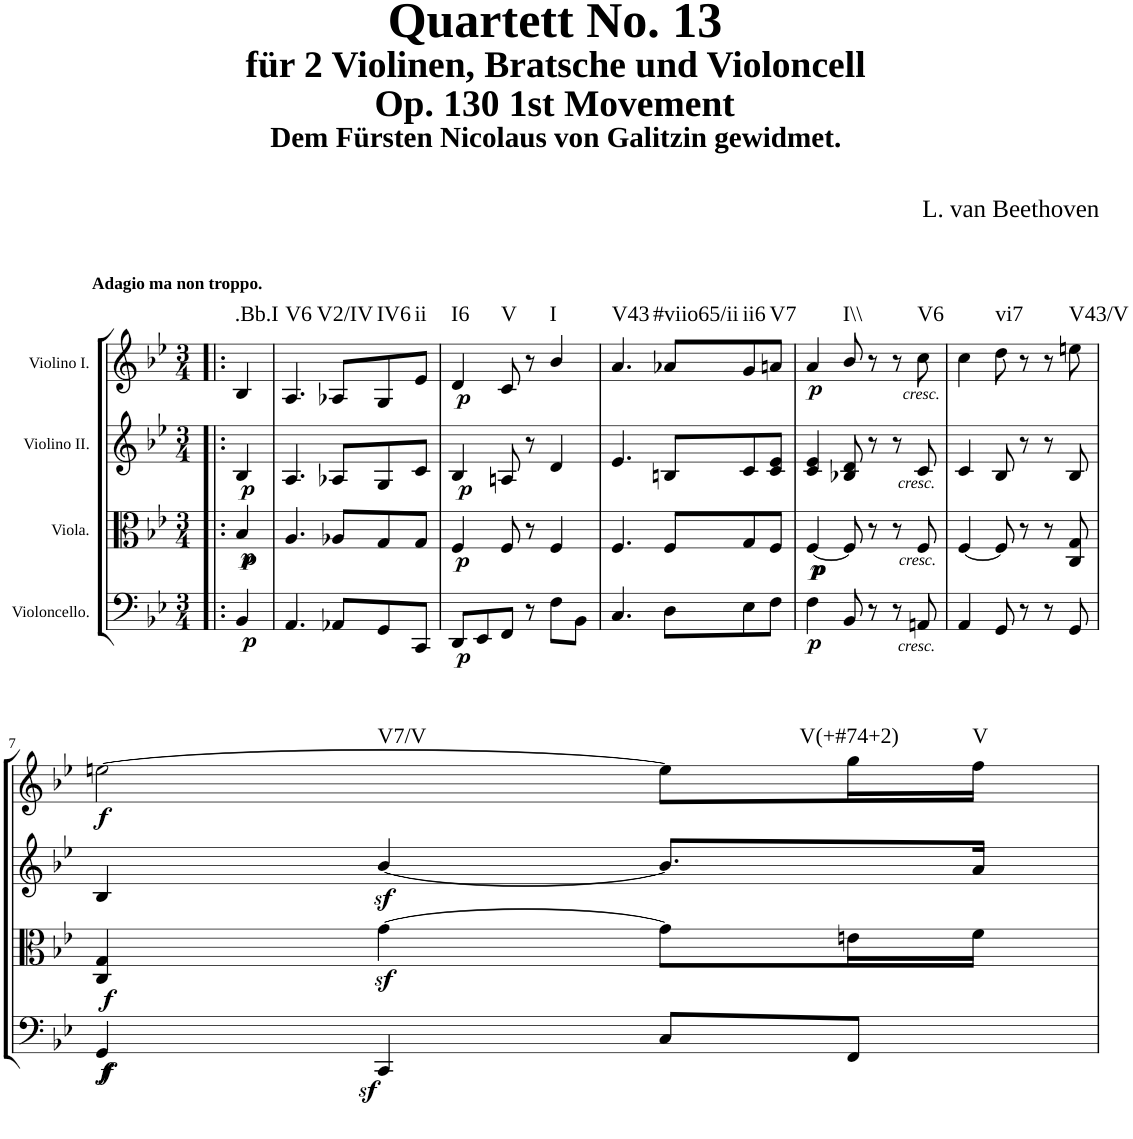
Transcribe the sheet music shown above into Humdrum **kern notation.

**kern	**dynam	**kern	**dynam	**kern	**dynam	**kern	**dynam	**harte
*part4	*part4	*part3	*part3	*part2	*part2	*part1	*part1	*part1
*staff4	*staff4	*staff3	*staff3	*staff2	*staff2	*staff1	*staff1	*
*I"Violoncello.	*	*I"Viola.	*	*I"Violino II.	*	*I"Violino I.	*	*
*I'Vc	*	*I'Vla	*	*I'Vln	*	*I'Vln	*	*
*clefF4	*	*clefC3	*	*clefG2	*	*clefG2	*	*
*k[b-e-]	*	*k[b-e-]	*	*k[b-e-]	*	*k[b-e-]	*	*
*B-:	*	*B-:	*	*B-:	*	*B-:	*	*
*M3/4	*	*M3/4	*	*M3/4	*	*M3/4	*	*
=1!|:	=1!|:	=1!|:	=1!|:	=1!|:	=1!|:	=1!|:	=1!|:	=1!|:
!	!	!	!	!	!	!LO:TX:a:B:t=Adagio ma non troppo.	!	!
!	!LO:DY:b	!	!LO:DY:b	!	!	!	!	!
!	!	!	!LO:DY:n=1:b	!	!LO:DY:b	!	!	!LO:H:kt=.Bb.I
4BB-/	p	4B-/	p p	4B-/	p	4B-/	.	N
=2	=2	=2	=2	=2	=2	=2	=2	=2
!	!	!	!	!	!	!	!	!LO:H:kt=V6
4.AA/	.	4.A/	.	4.A/	.	4.A/	.	N
!	!	!	!	!	!	!	!	!LO:H:kt=V2/IV
8AA-X/L	.	8A-X/L	.	8A-X/L	.	8A-X/L	.	N
!	!	!	!	!	!	!	!	!LO:H:kt=IV6
8GG/	.	8G/	.	8G/	.	8G/	.	N
!	!	!	!	!	!	!	!	!LO:H:kt=ii
8CC/J	.	8G/J	.	8c/J	.	8e-/J	.	N
=3	=3	=3	=3	=3	=3	=3	=3	=3
!	!LO:DY:b	!	!LO:DY:b	!	!LO:DY:b	!	!LO:DY:b	!LO:H:kt=I6
8DD/L	p	4F/	p	4B-/	p	4d/	p	N
8EE-/	.	.	.	.	.	.	.	.
!	!	!	!	!	!	!	!	!LO:H:kt=V
8FF/J	.	8F/	.	8An/	.	8c/	.	N
8r	.	8r	.	8r	.	8r	.	.
!	!	!	!	!	!	!	!	!LO:H:kt=I
8F\L	.	4F/	.	4d/	.	4b-/	.	N
8BB-\J	.	.	.	.	.	.	.	.
=4	=4	=4	=4	=4	=4	=4	=4	=4
!	!	!	!	!	!	!	!	!LO:H:kt=V43
4.C/	.	4.F/	.	4.e-/	.	4.a/	.	N
!	!	!	!	!	!	!	!	!LO:H:kt=#viio65/ii
8D\L	.	8F/L	.	8Bn/L	.	8a-X/L	.	N
!	!	!	!	!	!	!	!	!LO:H:kt=ii6
8E-\	.	8G/	.	8c/	.	8g/	.	N
!	!	!	!	!	!	!	!	!LO:H:kt=V7
8F\J	.	8F/J	.	8c/ 8e-/J	.	8an/J	.	N
=5	=5	=5	=5	=5	=5	=5	=5	=5
!	!LO:DY:b	!	!LO:DY:b	!	!	!	!	!
!	!	!	!LO:DY:n=1:b	!	!	!	!LO:DY:b	!
4F\	p	[4F/	p p	4c/ 4e-/	.	4a/	p	.
!	!	!	!	!	!	!	!	!LO:H:kt=I\\
8BB-/	.	8F/]	.	8B-X/ 8d/	.	8b-/	.	N
8r	.	8r	.	8r	.	8r	.	.
!	!	!	!	!	!	!LO:TX:b:i:t=cresc.	!	!
!	!	!	!	!LO:TX:b:i:t=cresc.	!	!	!	!
!	!	!LO:TX:b:i:t=cresc.	!	!	!	!	!	!
!LO:TX:b:i:t=cresc.	!	!	!	!	!	!	!	!
8r	.	8r	.	8r	.	8r	.	.
!	!	!	!	!	!	!	!	!LO:H:kt=V6
8AAn/	.	8F/	.	8c/	.	8cc\	.	N
=6	=6	=6	=6	=6	=6	=6	=6	=6
4AA/	.	[4F/	.	4c/	.	4cc\	.	.
!	!	!	!	!	!	!	!	!LO:H:kt=vi7
8GG/	.	8F/]	.	8B-/	.	8dd\	.	N
8r	.	8r	.	8r	.	8r	.	.
8r	.	8r	.	8r	.	8r	.	.
!	!	!	!	!	!	!	!	!LO:H:kt=V43/V
8GG/	.	8C/ 8G/	.	8B-/	.	8een\	.	N
!!LO:LB:g=z
=7	=7	=7	=7	=7	=7	=7	=7	=7
!	!LO:DY:b	!	!	!	!	!	!	!
!	!LO:DY:n=1:b	!	!LO:DY:b	!	!	!	!LO:DY:b	!LO:H:kt=V7/V
4GG/	f f	4C/ 4G/	f	4B-/	.	[2een\	f	N
4CCz</	.	[4gz<\	.	[4b-z</	.	.	.	.
8C/L	.	8g\L]	.	8.b-/L]	.	8ee\L]	.	.
!	!	!	!	!	!	!	!	!LO:H:kt=V(+#74+2)
8FF/J	.	16en\L	.	.	.	16gg\L	.	N
!	!	!	!	!	!	!	!	!LO:H:kt=V
.	.	16f\JJ	.	16a/Jk	.	16ff\JJ	.	N
=	=	=	=	=	=	=	=	=
*-	*-	*-	*-	*-	*-	*-	*-	*-
